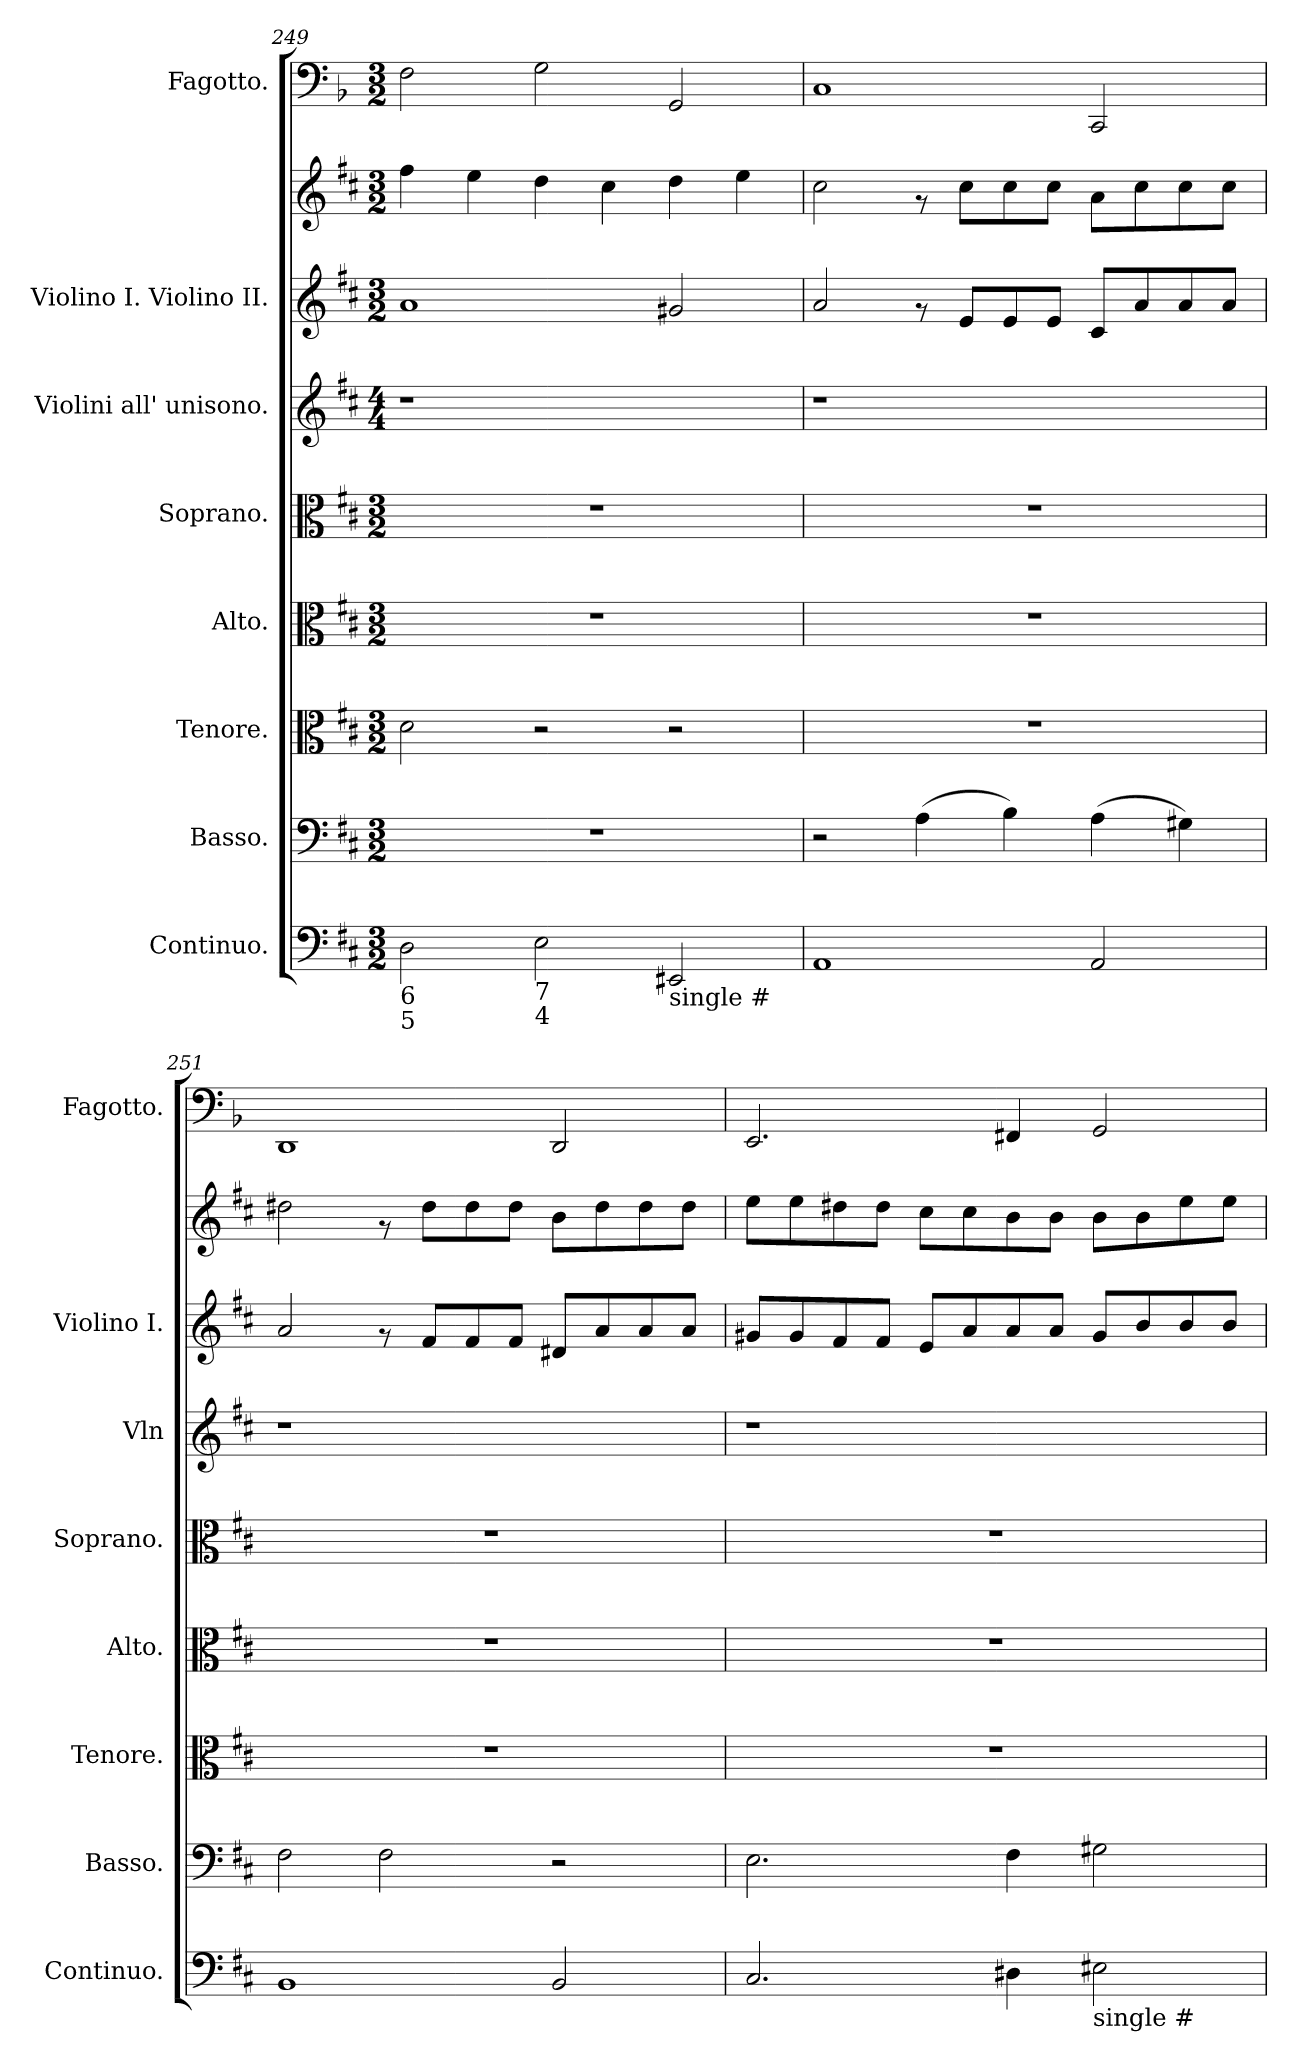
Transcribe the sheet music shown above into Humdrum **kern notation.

**kern	**kern	**kern	**kern	**kern	**kern	**kern	**kern	**kern
*part8	*part7	*part6	*part5	*part4	*part3	*part2	*part2	*part1
*staff9	*staff8	*staff7	*staff6	*staff5	*staff4	*staff3	*staff2	*staff1
*I"Continuo.	*I"Basso.	*I"Tenore.	*I"Alto.	*I"Soprano.	*I"Violini all' unisono.	*I"Violino I. Violino II.	*	*I"Fagotto.
*I'Continuo.	*I'Basso.	*I'Tenore.	*I'Alto.	*I'Soprano.	*I'Vln	*I'Violino I.	*	*I'Fagotto.
*clefF4	*clefF4	*clefC3	*clefC3	*clefC3	*clefG2	*clefG2	*clefG2	*clefF4
*	*	*	*	*	*	*	*	*ITrd2c3
*k[f#c#]	*k[f#c#]	*k[f#c#]	*k[f#c#]	*k[f#c#]	*k[f#c#]	*k[f#c#]	*k[f#c#]	*k[f#c#]
*D:	*D:	*D:	*D:	*D:	*D:	*D:	*D:	*D:
*M3/2	*M3/2	*M3/2	*M3/2	*M3/2	*M4/4	*M3/2	*M3/2	*M3/2
=249	=249	=249	=249	=249	=249	=249	=249	=249
!LO:TX:b:t=6	!	!	!	!	!	!	!	!
!LO:TX:b:t=5	!	!	!	!	!	!	!	!
2D\	1.r	2d\	1.r	1.r	1r	1a	4ff#\	2D\
.	.	.	.	.	.	.	4ee\	.
!LO:TX:b:t=7	!	!	!	!	!	!	!	!
!LO:TX:b:t=4	!	!	!	!	!	!	!	!
2E\	.	2r	.	.	.	.	4dd\	2E\
.	.	.	.	.	.	.	4cc#\	.
!LO:TX:b:t=single #	!	!	!	!	!	!	!	!
2EE#/	.	2r	.	.	2ryy	2g#X/	4dd\	2EE/
.	.	.	.	.	.	.	4ee\	.
=250!	=250!	=250!	=250!	=250!	=250!	=250!	=250!	=250!
1AA	2r	1.r	1.r	1.r	1r	2a/	2cc#\	1AA
.	(>4A\	.	.	.	.	8rf	8rf	.
.	.	.	.	.	.	8e/L	8cc#\L	.
.	4B\)	.	.	.	.	8e/	8cc#\	.
.	.	.	.	.	.	8e/J	8cc#\J	.
2AA/	(>4A\	.	.	.	2ryy	8c#/L	8a\L	2AAA/
.	.	.	.	.	.	8a/	8cc#\	.
.	4G#X\)	.	.	.	.	8a/	8cc#\	.
.	.	.	.	.	.	8a/J	8cc#\J	.
!!LO:LB:g=z
=251!	=251!	=251!	=251!	=251!	=251!	=251!	=251!	=251!
1BB	2F#\	1.r	1.r	1.r	1r	2a/	2dd#X\	1BBB
.	2F#\	.	.	.	.	8rf	8rf	.
.	.	.	.	.	.	8f#/L	8dd#\L	.
.	.	.	.	.	.	8f#/	8dd#\	.
.	.	.	.	.	.	8f#/J	8dd#\J	.
2BB/	2r	.	.	.	2ryy	8d#X/L	8b\L	2BBB/
.	.	.	.	.	.	8a/	8dd#\	.
.	.	.	.	.	.	8a/	8dd#\	.
.	.	.	.	.	.	8a/J	8dd#\J	.
=252!	=252!	=252!	=252!	=252!	=252!	=252!	=252!	=252!
2.C#/	2.E\	1.r	1.r	1.r	1r	8g#X/L	8ee\L	2.CC#/
.	.	.	.	.	.	8g#/	8ee\	.
.	.	.	.	.	.	8f#/	8dd#X\	.
.	.	.	.	.	.	8f#/J	8dd#\J	.
.	.	.	.	.	.	8e/L	8cc#\L	.
.	.	.	.	.	.	8a/	8cc#\	.
4D#X\	4F#\	.	.	.	.	8a/	8b\	4DD#X/
.	.	.	.	.	.	8a/J	8b\J	.
!LO:TX:b:t=single #	!	!	!	!	!	!	!	!
2E#\	2G#X\	.	.	.	2ryy	8g#/L	8b\L	2EE/
.	.	.	.	.	.	8b/	8b\	.
.	.	.	.	.	.	8b/	8ee\	.
.	.	.	.	.	.	8b/J	8ee\J	.
=!	=!	=!	=!	=!	=!	=!	=!	=!
*-	*-	*-	*-	*-	*-	*-	*-	*-
